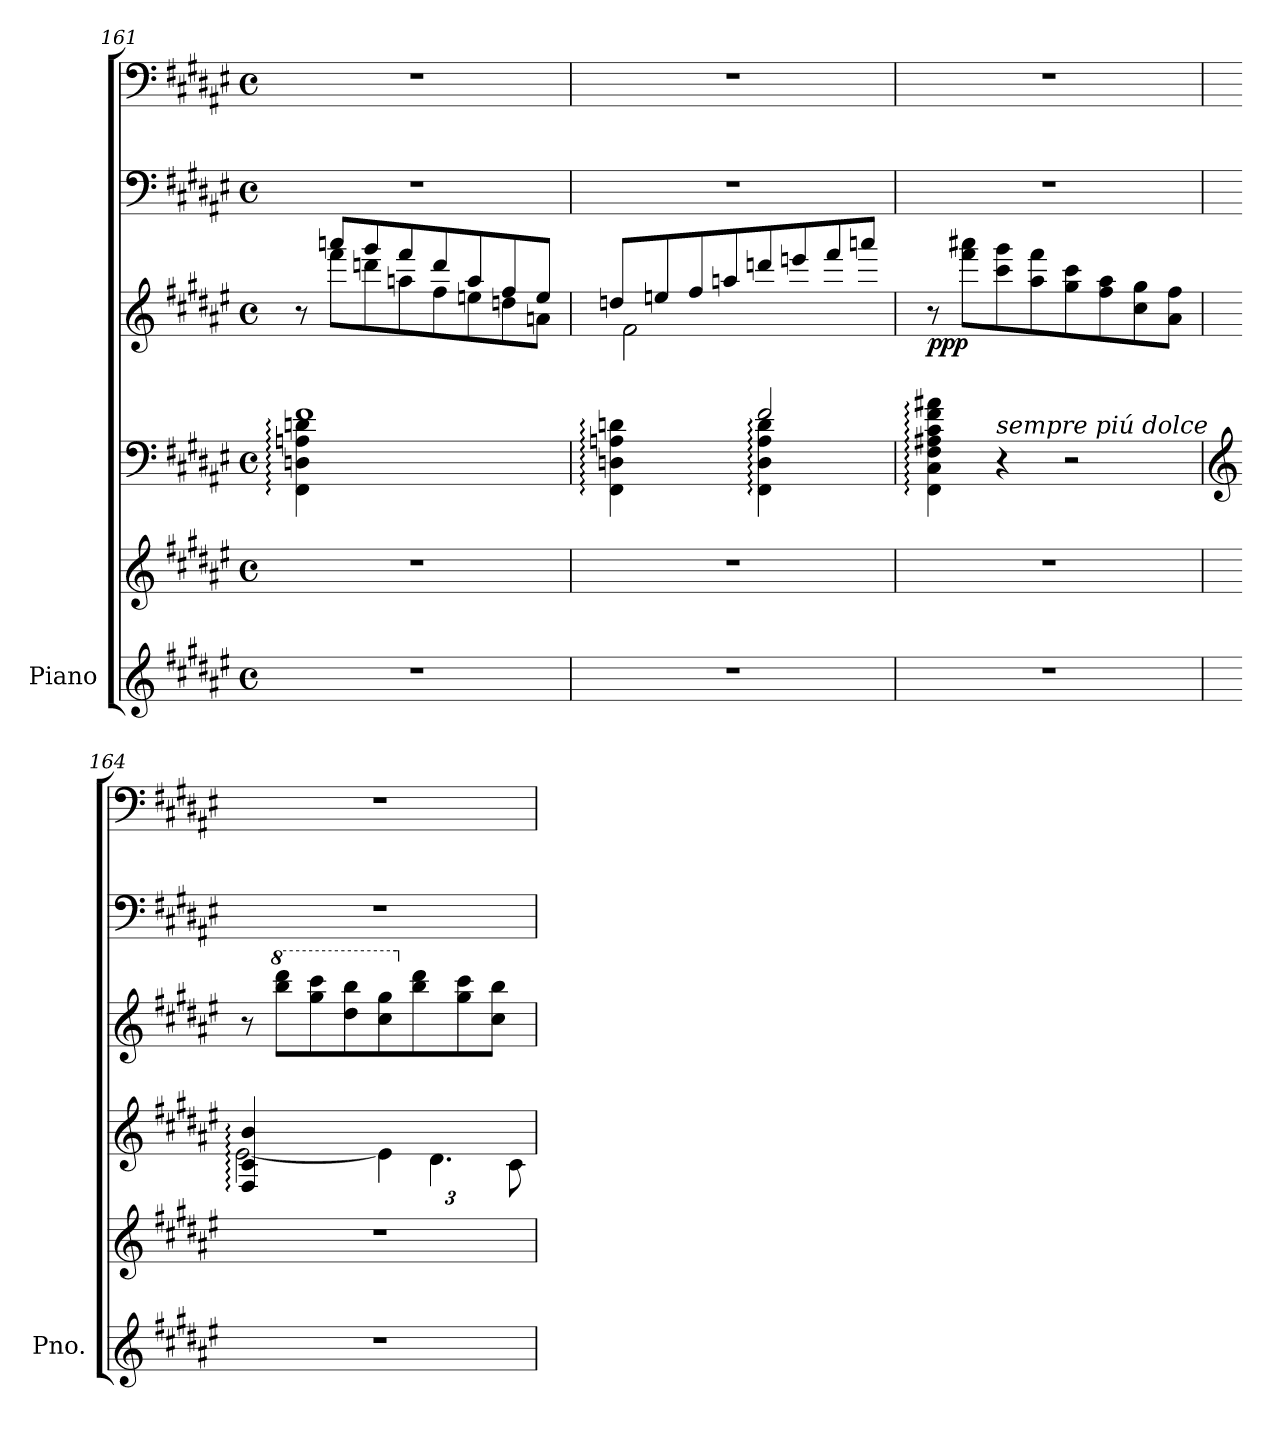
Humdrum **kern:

**kern	**kern	**kern	**kern	**kern	**kern	**dynam
*part1	*part1	*part1	*part1	*part1	*part1	*part1
*staff6	*staff5	*staff4	*staff3	*staff2	*staff1	*staff1/2/3/4/5/6
*I"Piano	*	*	*	*	*	*
*I'Pno.	*	*	*	*	*	*
*clefG2	*clefG2	*clefF4	*clefG2	*clefF4	*clefF4	*
*k[f#c#g#d#a#e#]	*k[f#c#g#d#a#e#]	*k[f#c#g#d#a#e#]	*k[f#c#g#d#a#e#]	*k[f#c#g#d#a#e#]	*k[f#c#g#d#a#e#]	*
*M4/4	*M4/4	*M4/4	*M4/4	*M4/4	*M4/4	*
*met(c)	*met(c)	*met(c)	*met(c)	*met(c)	*met(c)	*
*MM90	*MM90	*MM90	*MM90	*MM90	*MM90	*
=161	=161	=161	=161	=161	=161	=161
*	*	*^	*^	*	*	*
1r	1r	1f#	4FF#\: 4Dn\: 4An\: 4dn\:	8ryy	8r	1r	1r	.
.	.	.	.	8fff#\L	8aaan/L	.	.	.
.	.	.	4ryy	8dddn\	8ggg#/	.	.	.
.	.	.	.	8aan\	8fff#/	.	.	.
.	.	.	2ryy	8ff#\	8ddd/	.	.	.
.	.	.	.	8een\	8aa/	.	.	.
.	.	.	.	8ddn\	8ff#/	.	.	.
.	.	.	.	8an\J	8ee/J	.	.	.
=162	=162	=162	=162	=162	=162	=162	=162	=162
!	!	!	!	!LO:N:head=open	!	!	!	!
*	*	*	*	*	*^	*	*	*
1r	1r	2ryy	4FF#\: 4Dn\: 4An\: 4dn\:	8f#\Lyy	2f#\	8ddn/L	1r	1r	.
.	.	.	.	8an\	.	8een/	.	.	.
.	.	.	4ryy	8dd\	.	8ff#/	.	.	.
.	.	.	.	8ee\	.	8aan/	.	.	.
.	.	2f#/	4FF#\: 4D\: 4A\: 4d\:	8ff#\	2ryy	8dddn/	.	.	.
.	.	.	.	8aa\	.	8eeen/	.	.	.
.	.	.	4ryy	8ddd\J	.	8fff#/	.	.	.
.	.	.	.	8ryy	.	8aaan/J	.	.	.
*	*	*v	*v	*	*	*	*	*	*
=163	=163	=163	=163	=163	=163	=163	=163	=163
!	!	!	!	!	!	!	!	!LO:DY:b=3
*	*	*	*v	*v	*v	*	*	*
1r	1r	4FF#\: 4C#\: 4F#\: 4A#X\: 4c#\: 4f#\: 4a#X\:	8r	1r	1r	ppp
.	.	.	8fff#\ 8aaa#X\L	.	.	.
!	!	!LO:TX:a:i:t=sempre piú dolce	!	!	!	!
.	.	4r	8ccc#\ 8ggg#\	.	.	.
.	.	.	8aa#\ 8fff#\	.	.	.
.	.	2r	8gg#\ 8ccc#\	.	.	.
.	.	.	8ff#\ 8aa#\	.	.	.
.	.	.	8cc#\ 8gg#\	.	.	.
.	.	.	8a#\ 8ff#\J	.	.	.
=164	=164	=164	=164	=164	=164	=164
*	*	*clefG2	*	*	*	*
*	*	*	*	*	*MM90	*
*	*	*^	*	*	*	*
1r	1r	4F#/: 4c#/: 4b/:	[2e#\	8r	1r	1r	.
*	*	*	*	*8va	*	*	*
.	.	.	.	8bbb\ 8dddd#\L	.	.	.
.	.	4ryy	.	8ggg#\ 8cccc#\	.	.	.
.	.	.	.	8ddd#\ 8bbb\	.	.	.
*	*	*	*Xbrackettup	*	*	*	*
.	.	2ryy	6e#\]	8ccc#\ 8ggg#\	.	.	.
*	*	*	*	*X8va	*	*	*
.	.	.	.	8bb\ 8ddd#\	.	.	.
.	.	.	6.d#\	.	.	.	.
.	.	.	.	8gg#\ 8ccc#\	.	.	.
.	.	.	.	8cc#\ 8bb\J	.	.	.
.	.	.	12c#\	.	.	.	.
*	*	*v	*v	*	*	*	*
=	=	=	=	=	=	=
*-	*-	*-	*-	*-	*-	*-
